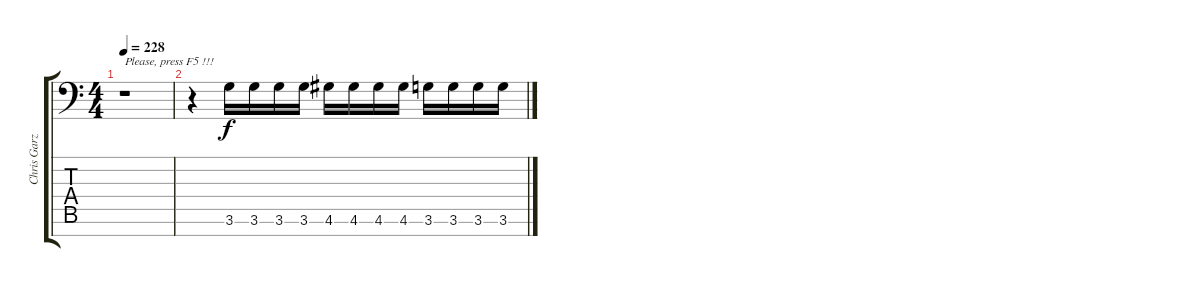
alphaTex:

\track ("Chris Garza (Guitar)" "Chris Garz") {instrument distortionguitar}
\staff {score tabs}
\tuning (E4 B3 G3 D3 A2 E2 A1) {hide}
\ts (4 4)
\tempo 228
\clef f4
\ks c
r.1{txt "Please, press F5 !!!" dy f instrument distortionguitar} |
r.4 3.6.16 3.6.16 3.6.16 3.6.16 4.6.16 4.6.16 4.6.16 4.6.16 3.6.16 3.6.16 3.6.16 3.6.16
